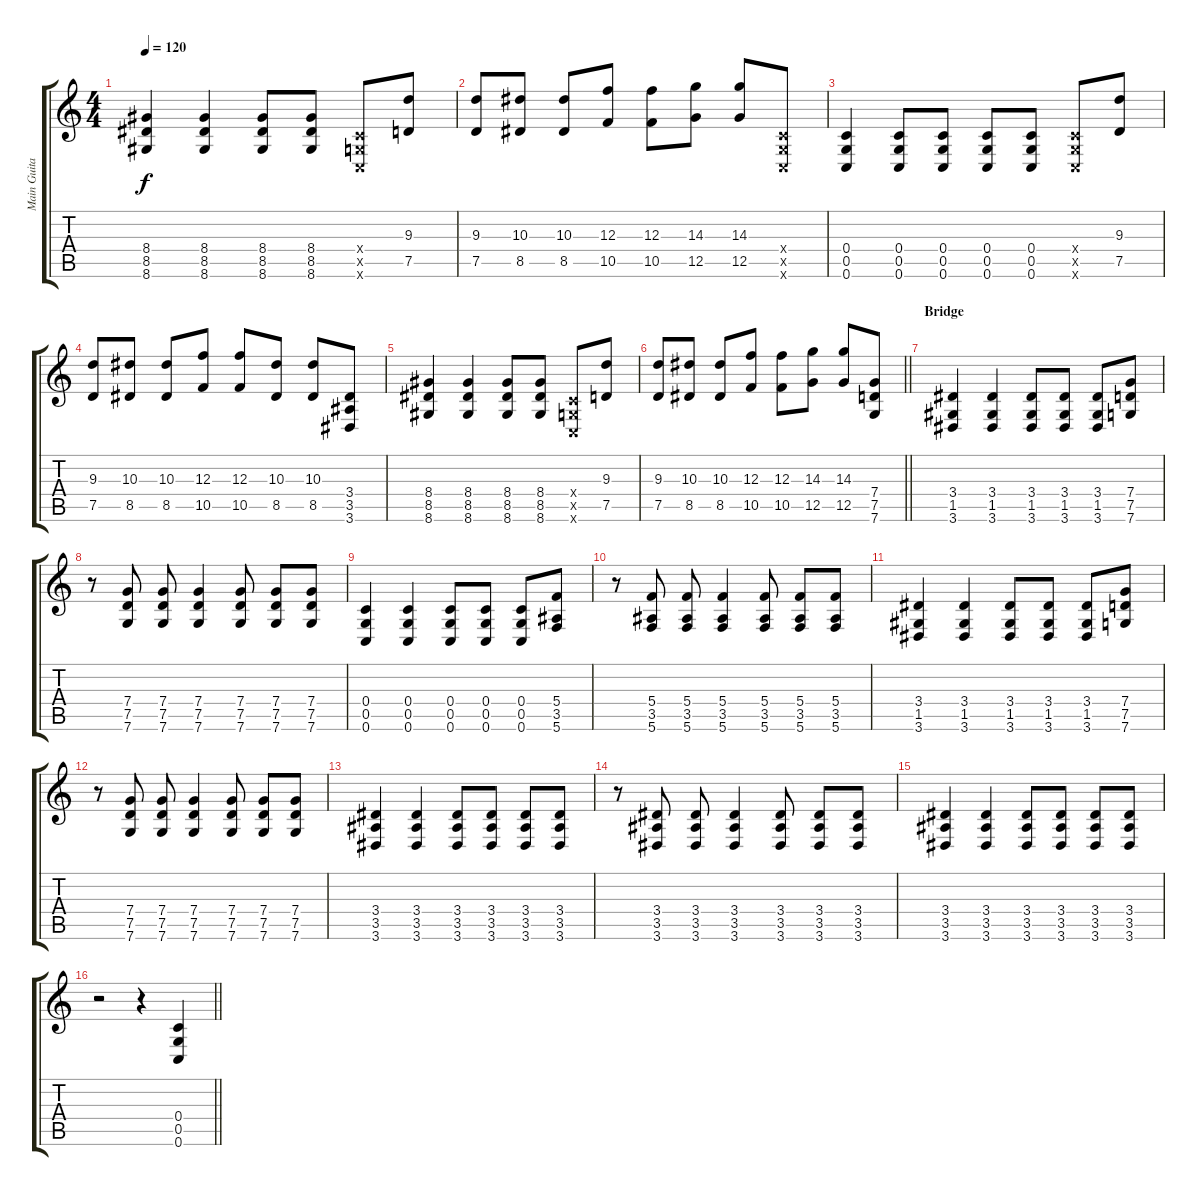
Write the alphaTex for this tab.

\track ("Main Guitar L" "Main Guita") {instrument distortionguitar}
\staff {score tabs}
\tuning (D4 A3 F3 C3 G2 C2) {hide}
\ts (4 4)
\tempo 120
\clef g2
\ks c
(8.4 8.5 8.6).4{dy f} (8.4 8.5 8.6).4 (8.4 8.5 8.6).8 (8.4 8.5 8.6).8 (0.4{x} 0.5{x} 0.6{x}).8 (9.3 7.5).8 |
(9.3 7.5).8 (10.3 8.5).8 (10.3 8.5).8 (12.3 10.5).8 (12.3 10.5).8 (14.3 12.5).8 (14.3 12.5).8 (0.4{x} 0.5{x} 0.6{x}).8 |
(0.4 0.5 0.6).4 (0.4 0.5 0.6).8 (0.4 0.5 0.6).8 (0.4 0.5 0.6).8 (0.4 0.5 0.6).8 (0.4{x} 0.5{x} 0.6{x}).8 (9.3 7.5).8 |
(9.3 7.5).8 (10.3 8.5).8 (10.3 8.5).8 (12.3 10.5).8 (12.3 10.5).8 (10.3 8.5).8 (10.3 8.5).8 (3.4 3.5 3.6).8 |
(8.4 8.5 8.6).4 (8.4 8.5 8.6).4 (8.4 8.5 8.6).8 (8.4 8.5 8.6).8 (0.4{x} 0.5{x} 0.6{x}).8 (9.3 7.5).8 |
\barLineRight lightlight
(9.3 7.5).8 (10.3 8.5).8 (10.3 8.5).8 (12.3 10.5).8 (12.3 10.5).8 (14.3 12.5).8 (14.3 12.5).8 (7.4 7.5 7.6).8 |
\section ("" "Bridge")
(3.4 1.5 3.6).4 (3.4 1.5 3.6).4 (3.4 1.5 3.6).8 (3.4 1.5 3.6).8 (3.4 1.5 3.6).8 (7.4 7.5 7.6).8 |
r.8 (7.4 7.5 7.6).8 (7.4 7.5 7.6).8 (7.4 7.5 7.6).4 (7.4 7.5 7.6).8 (7.4 7.5 7.6).8 (7.4 7.5 7.6).8 |
(0.4 0.5 0.6).4 (0.4 0.5 0.6).4 (0.4 0.5 0.6).8 (0.4 0.5 0.6).8 (0.4 0.5 0.6).8 (5.4 3.5 5.6).8 |
r.8 (5.4 3.5 5.6).8 (5.4 3.5 5.6).8 (5.4 3.5 5.6).4 (5.4 3.5 5.6).8 (5.4 3.5 5.6).8 (5.4 3.5 5.6).8 |
(3.4 1.5 3.6).4 (3.4 1.5 3.6).4 (3.4 1.5 3.6).8 (3.4 1.5 3.6).8 (3.4 1.5 3.6).8 (7.4 7.5 7.6).8 |
r.8 (7.4 7.5 7.6).8 (7.4 7.5 7.6).8 (7.4 7.5 7.6).4 (7.4 7.5 7.6).8 (7.4 7.5 7.6).8 (7.4 7.5 7.6).8 |
(3.4 3.5 3.6).4 (3.4 3.5 3.6).4 (3.4 3.5 3.6).8 (3.4 3.5 3.6).8 (3.4 3.5 3.6).8 (3.4 3.5 3.6).8 |
r.8 (3.4 3.5 3.6).8 (3.4 3.5 3.6).8 (3.4 3.5 3.6).4 (3.4 3.5 3.6).8 (3.4 3.5 3.6).8 (3.4 3.5 3.6).8 |
(3.4 3.5 3.6).4 (3.4 3.5 3.6).4 (3.4 3.5 3.6).8 (3.4 3.5 3.6).8 (3.4 3.5 3.6).8 (3.4 3.5 3.6).8 |
\barLineRight lightlight
r.2 r.4{volume 0} (0.4 0.5 0.6).4{volume 13}
